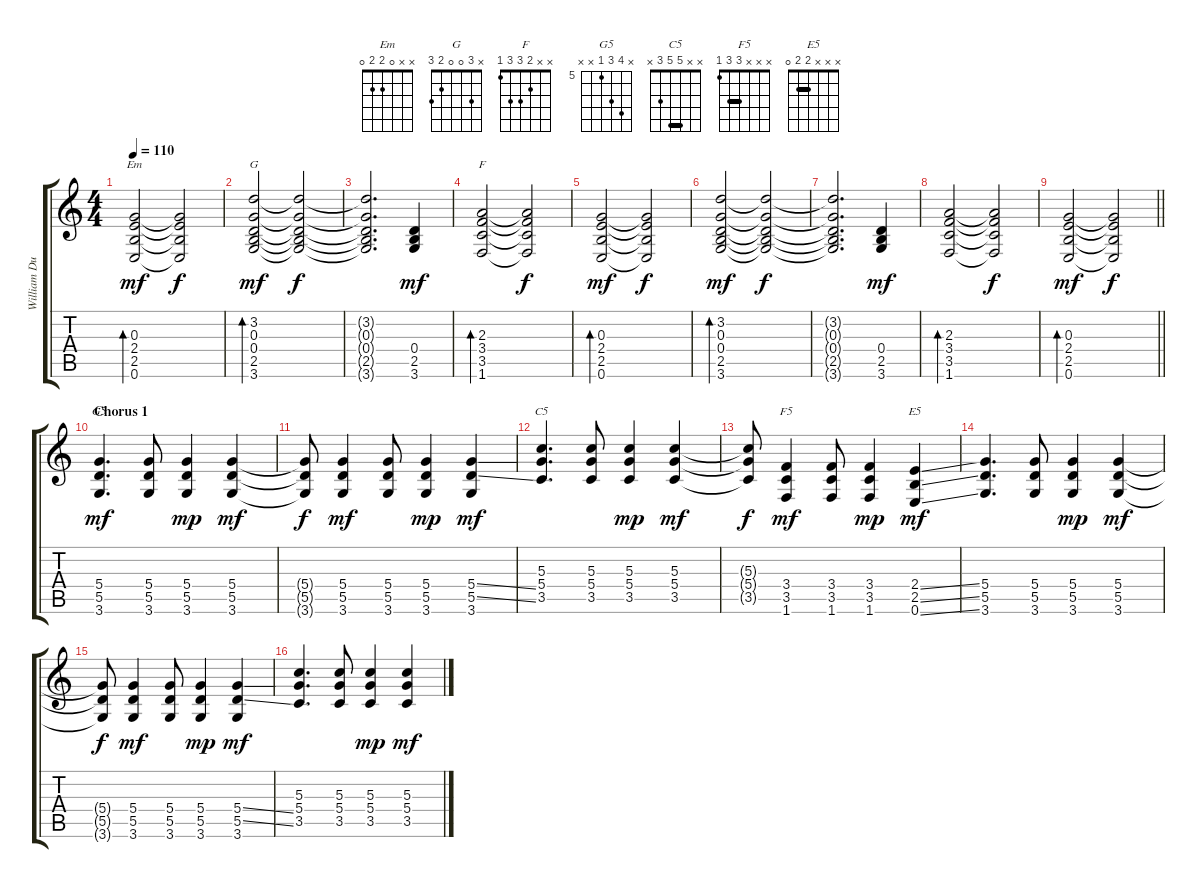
\track ("William Duffy - Gtr. 4 Light Dist." "William Du") {instrument distortionguitar}
\staff {score tabs}
\tuning (E4 B3 G3 D3 A2 E2) {hide}
\chord ("Em" x x 0 2 2 0)
\chord ("G" x 3 0 0 2 3)
\chord ("F" x x 2 3 3 1)
\chord ("G5" x 8 7 5 x x) {firstfret 5}
\chord ("C5" x x 5 5 3 x) {barre 5}
\chord ("F5" x x x 3 3 1) {barre 3}
\chord ("E5" x x x 2 2 0) {barre 2}
\ts (4 4)
\tempo 110
\clef g2
\ks c
(0.3 2.4 2.5 0.6).2{bd 240 ch "Em" dy mf} (0.3{t} 2.4{t} 2.5{t} 0.6{t}).2{dy f} |
(3.2 0.3 0.4 2.5 3.6).2{bd 240 ch "G" dy mf} (3.2{t} 0.3{t} 0.4{t} 2.5{t} 3.6{t}).2{dy f} |
(3.2{t} 0.3{t} 0.4{t} 2.5{t} 3.6{t}).2{d} (0.4 2.5 3.6).4{dy mf} |
(2.3 3.4 3.5 1.6).2{bd 240 ch "F"} (2.3{t} 3.4{t} 3.5{t} 1.6{t}).2{dy f} |
(0.3 2.4 2.5 0.6).2{bd 240 dy mf} (0.3{t} 2.4{t} 2.5{t} 0.6{t}).2{dy f} |
(3.2 0.3 0.4 2.5 3.6).2{bd 240 dy mf} (3.2{t} 0.3{t} 0.4{t} 2.5{t} 3.6{t}).2{dy f} |
(3.2{t} 0.3{t} 0.4{t} 2.5{t} 3.6{t}).2{d} (0.4 2.5 3.6).4{dy mf} |
(2.3 3.4 3.5 1.6).2{bd 240} (2.3{t} 3.4{t} 3.5{t} 1.6{t}).2{dy f} |
\barLineRight lightlight
(0.3 2.4 2.5 0.6).2{bd 240 dy mf} (0.3{t} 2.4{t} 2.5{t} 0.6{t}).2{dy f} |
\section ("" "Chorus 1")
(5.4 5.5 3.6).4{d ch "G5" dy mf} (5.4 5.5 3.6).8 (5.4 5.5 3.6).4{dy mp} (5.4 5.5 3.6).4{dy mf} |
(5.4{t} 5.5{t} 3.6{t}).8{dy f} (5.4 5.5 3.6).4{dy mf} (5.4 5.5 3.6).8 (5.4 5.5 3.6).4{dy mp} (5.4{ss} 5.5{ss} 3.6).4{dy mf} |
(5.3 5.4 3.5).4{d ch "C5"} (5.3 5.4 3.5).8 (5.3 5.4 3.5).4{dy mp} (5.3 5.4 3.5).4{dy mf} |
(5.3{t} 5.4{t} 3.5{t}).8{dy f} (3.4 3.5 1.6).4{ch "F5" dy mf} (3.4 3.5 1.6).8 (3.4 3.5 1.6).4{dy mp} (2.4{ss} 2.5{ss} 0.6{ss}).4{ch "E5" dy mf} |
(5.4 5.5 3.6).4{d} (5.4 5.5 3.6).8 (5.4 5.5 3.6).4{dy mp} (5.4 5.5 3.6).4{dy mf} |
(5.4{t} 5.5{t} 3.6{t}).8{dy f} (5.4 5.5 3.6).4{dy mf} (5.4 5.5 3.6).8 (5.4 5.5 3.6).4{dy mp} (5.4{ss} 5.5{ss} 3.6).4{dy mf} |
(5.3 5.4 3.5).4{d} (5.3 5.4 3.5).8 (5.3 5.4 3.5).4{dy mp} (5.3 5.4 3.5).4{dy mf}
